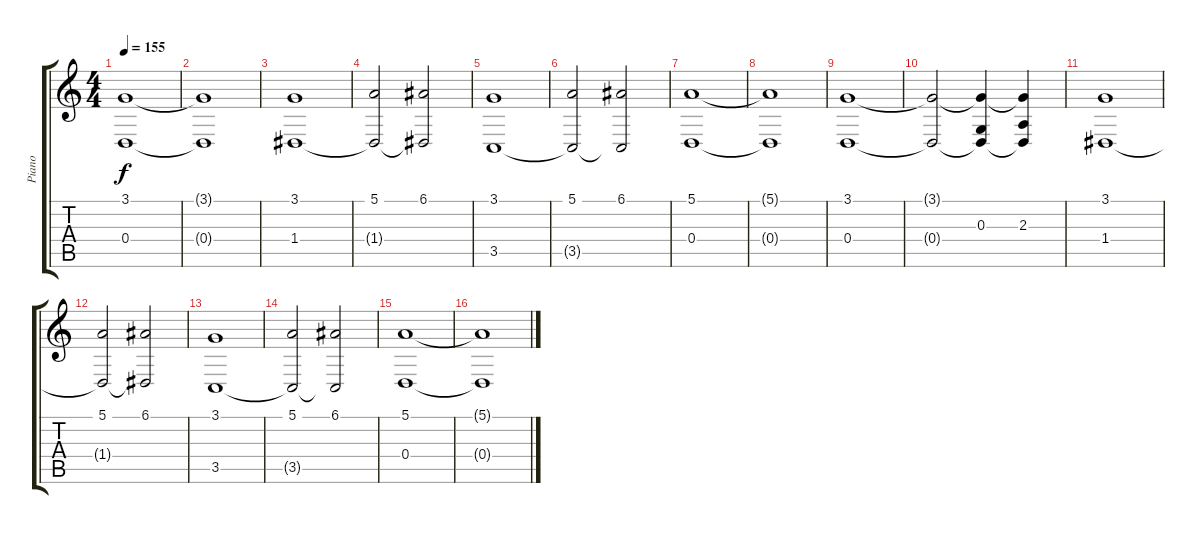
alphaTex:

\track ("Piano" "Piano") {instrument brightacousticpiano}
\staff {score tabs}
\tuning (E4 B3 G3 D3 A2 E2) {hide}
\ts (4 4)
\tempo 155
\clef g2
\ks c
(3.1 0.4).1{dy f} |
(3.1{t} 0.4{t}).1 |
(3.1 1.4).1 |
(5.1 1.4{t}).2 (6.1 1.4{t}).2 |
(3.1 3.5).1 |
(5.1 3.5{t}).2 (6.1 3.5{t}).2 |
(5.1 0.4).1 |
(5.1{t} 0.4{t}).1 |
(3.1 0.4).1 |
(3.1{t} 0.4{t}).2 (3.1{t} 0.3 0.4{t}).4 (3.1{t} 2.3 0.4{t}).4 |
(3.1 1.4).1 |
(5.1 1.4{t}).2 (6.1 1.4{t}).2 |
(3.1 3.5).1 |
(5.1 3.5{t}).2 (6.1 3.5{t}).2 |
(5.1 0.4).1 |
(5.1{t} 0.4{t}).1
